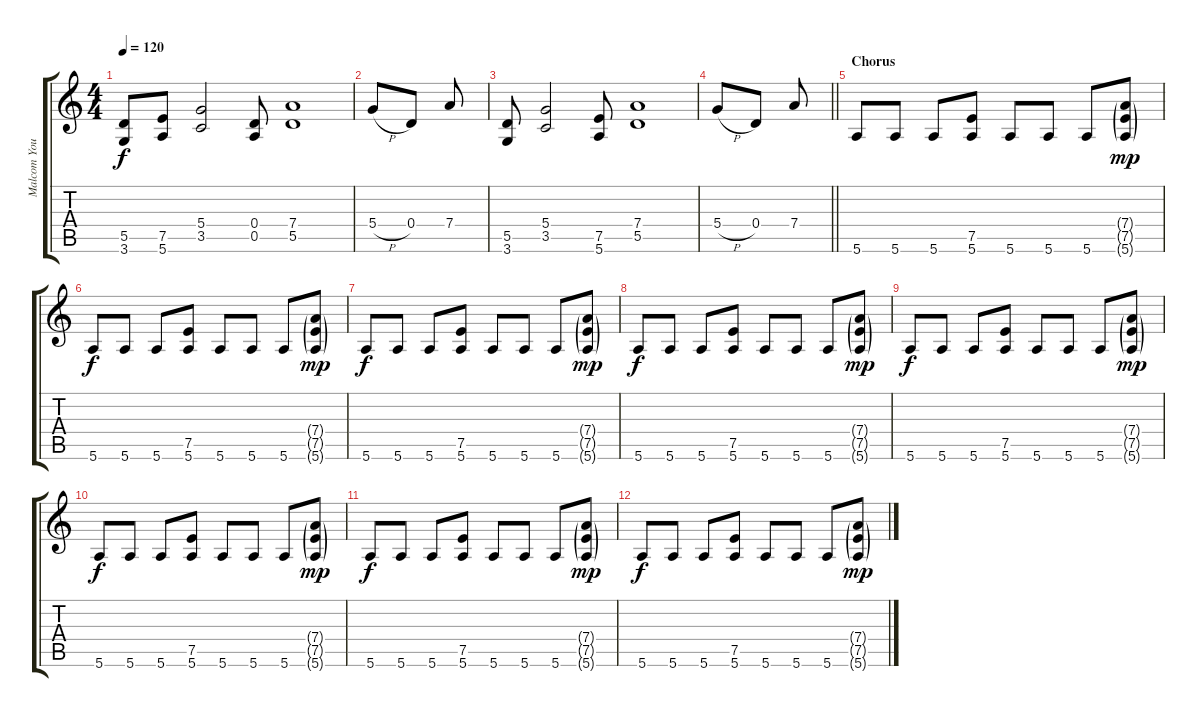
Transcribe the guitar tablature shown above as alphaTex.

\track ("Malcom Young" "Malcom You") {instrument distortionguitar}
\staff {score tabs}
\tuning (E4 B3 G3 D3 A2 E2) {hide}
\ts (4 4)
\tempo 120
\clef g2
\ks c
(5.5 3.6).8{dy f} (7.5 5.6).8 (5.4 3.5).2 (0.4 0.5).8 (7.4 5.5).1 |
5.4{h}.8 0.4.8 7.4.8 |
(5.5 3.6).8 (5.4 3.5).2 (7.5 5.6).8 (7.4 5.5).1 |
\barLineRight lightlight
5.4{h}.8 0.4.8 7.4.8 |
\section ("" "Chorus")
5.6.8 5.6.8 5.6.8 (7.5 5.6).8 5.6.8 5.6.8 5.6.8 (7.4{g} 7.5{g} 5.6{g}).8{dy mp} |
5.6.8{dy f} 5.6.8 5.6.8 (7.5 5.6).8 5.6.8 5.6.8 5.6.8 (7.4{g} 7.5{g} 5.6{g}).8{dy mp} |
5.6.8{dy f} 5.6.8 5.6.8 (7.5 5.6).8 5.6.8 5.6.8 5.6.8 (7.4{g} 7.5{g} 5.6{g}).8{dy mp} |
5.6.8{dy f} 5.6.8 5.6.8 (7.5 5.6).8 5.6.8 5.6.8 5.6.8 (7.4{g} 7.5{g} 5.6{g}).8{dy mp} |
5.6.8{dy f} 5.6.8 5.6.8 (7.5 5.6).8 5.6.8 5.6.8 5.6.8 (7.4{g} 7.5{g} 5.6{g}).8{dy mp} |
5.6.8{dy f} 5.6.8 5.6.8 (7.5 5.6).8 5.6.8 5.6.8 5.6.8 (7.4{g} 7.5{g} 5.6{g}).8{dy mp} |
5.6.8{dy f} 5.6.8 5.6.8 (7.5 5.6).8 5.6.8 5.6.8 5.6.8 (7.4{g} 7.5{g} 5.6{g}).8{dy mp} |
5.6.8{dy f} 5.6.8 5.6.8 (7.5 5.6).8 5.6.8 5.6.8 5.6.8 (7.4{g} 7.5{g} 5.6{g}).8{dy mp}
